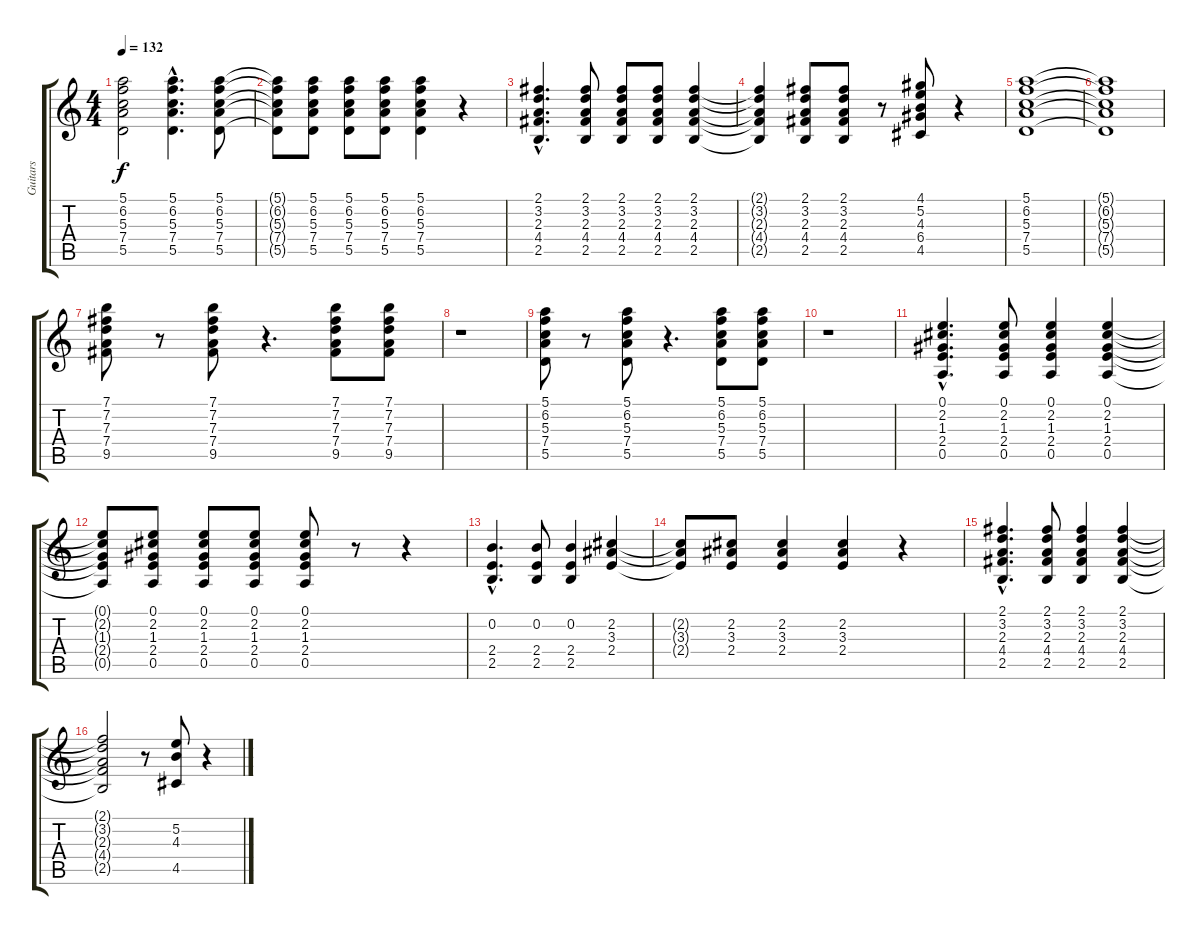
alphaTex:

\track ("Guitars" "Guitars") {instrument acousticguitarsteel}
\staff {score tabs}
\tuning (E4 B3 G3 D3 A2 E2) {hide}
\ts (4 4)
\tempo 132
\clef g2
\ks c
(5.1 6.2 5.3 7.4 5.5).2{dy f} (5.1{hac} 6.2{hac} 5.3{hac} 7.4{hac} 5.5{hac}).4{d} (5.1 6.2 5.3 7.4 5.5).8 |
(5.1{t} 6.2{t} 5.3{t} 7.4{t} 5.5{t}).8 (5.1 6.2 5.3 7.4 5.5).8 (5.1 6.2 5.3 7.4 5.5).8 (5.1 6.2 5.3 7.4 5.5).8 (5.1 6.2 5.3 7.4 5.5).4 r.4 |
(2.1{hac} 3.2{hac} 2.3{hac} 4.4{hac} 2.5{hac}).4{d} (2.1 3.2 2.3 4.4 2.5).8 (2.1 3.2 2.3 4.4 2.5).8 (2.1 3.2 2.3 4.4 2.5).8 (2.1 3.2 2.3 4.4 2.5).4 |
(2.1{t} 3.2{t} 2.3{t} 4.4{t} 2.5{t}).4 (2.1 3.2 2.3 4.4 2.5).8 (2.1 3.2 2.3 4.4 2.5).8 r.8 (4.1 5.2 4.3 6.4 4.5).8 r.4 |
(5.1 6.2 5.3 7.4 5.5).1 |
(5.1{t} 6.2{t} 5.3{t} 7.4{t} 5.5{t}).1 |
(7.1 7.2 7.3 7.4 9.5).8 r.8 (7.1 7.2 7.3 7.4 9.5).8 r.4{d} (7.1 7.2 7.3 7.4 9.5).8 (7.1 7.2 7.3 7.4 9.5).8 |
r.1 |
(5.1 6.2 5.3 7.4 5.5).8 r.8 (5.1 6.2 5.3 7.4 5.5).8 r.4{d} (5.1 6.2 5.3 7.4 5.5).8 (5.1 6.2 5.3 7.4 5.5).8 |
r.1 |
(0.1{hac} 2.2{hac} 1.3{hac} 2.4{hac} 0.5{hac}).4{d} (0.1 2.2 1.3 2.4 0.5).8 (0.1 2.2 1.3 2.4 0.5).4 (0.1 2.2 1.3 2.4 0.5).4 |
(0.1{t} 2.2{t} 1.3{t} 2.4{t} 0.5{t}).8 (0.1 2.2 1.3 2.4 0.5).8 (0.1 2.2 1.3 2.4 0.5).8 (0.1 2.2 1.3 2.4 0.5).8 (0.1 2.2 1.3 2.4 0.5).8 r.8 r.4 |
(0.2{hac} 2.4{hac} 2.5{hac}).4{d} (0.2 2.4 2.5).8 (0.2 2.4 2.5).4 (2.2 3.3 2.4).4 |
(2.2{t} 3.3{t} 2.4{t}).8 (2.2 3.3 2.4).8 (2.2 3.3 2.4).4 (2.2 3.3 2.4).4 r.4 |
(2.1{hac} 3.2{hac} 2.3{hac} 4.4{hac} 2.5{hac}).4{d} (2.1 3.2 2.3 4.4 2.5).8 (2.1 3.2 2.3 4.4 2.5).4 (2.1 3.2 2.3 4.4 2.5).4 |
(2.1{t} 3.2{t} 2.3{t} 4.4{t} 2.5{t}).2 r.8 (5.2 4.3 4.5).8 r.4
